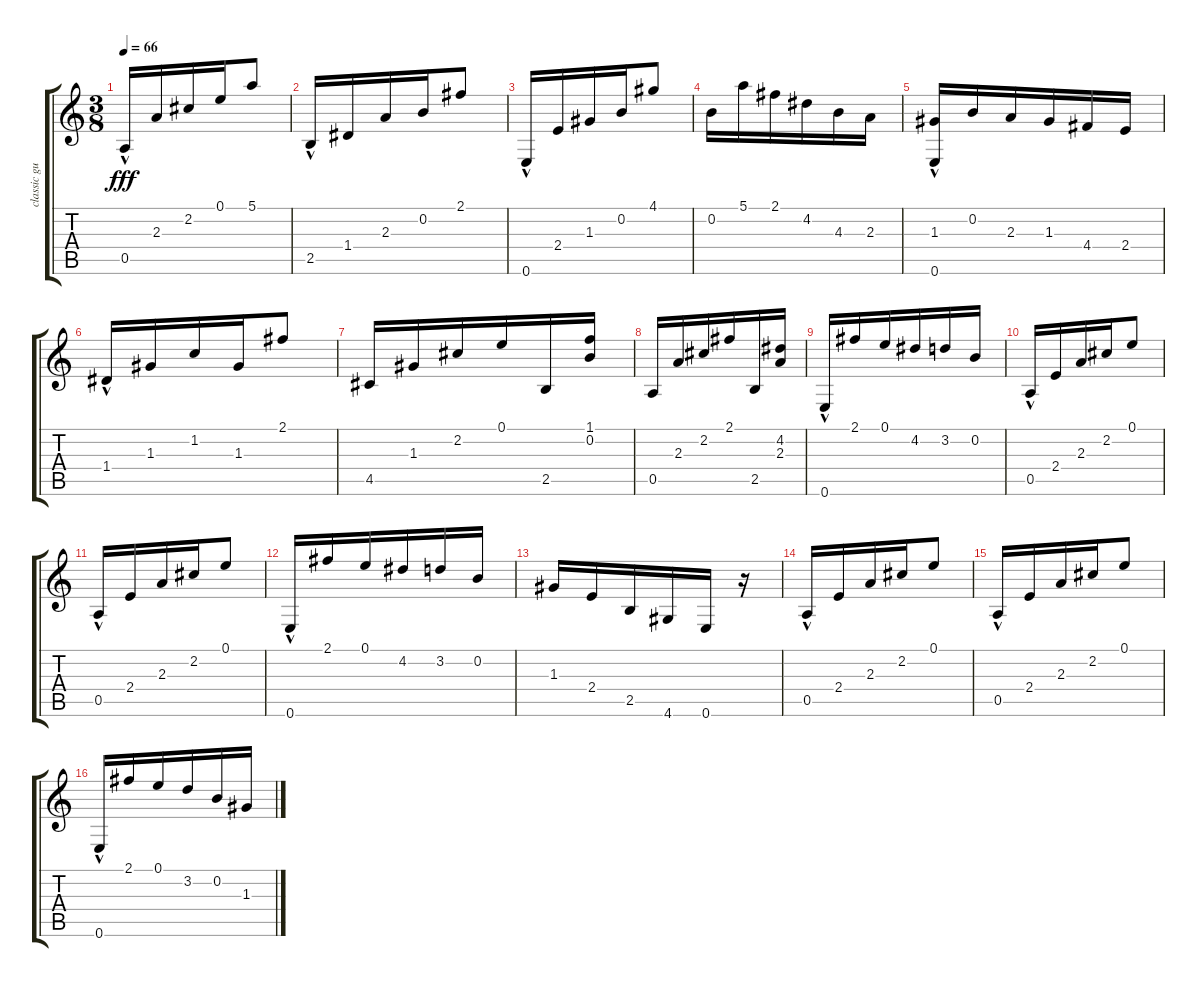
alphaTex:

\track ("classic guitar" "classic gu") {instrument acousticguitarnylon}
\staff {score tabs}
\tuning (E4 B3 G3 D3 A2 E2) {hide}
\ts (3 8)
\tempo 66
\clef g2
\ks c
0.5{hac}.16{dy fff} 2.3.16 2.2.16 0.1.16 5.1.8 |
2.5{hac}.16 1.4.16 2.3.16 0.2.16 2.1.8 |
0.6{hac}.16 2.4.16 1.3.16 0.2.16 4.1.8 |
0.2.16 5.1.16 2.1.16 4.2.16 4.3.16 2.3.16 |
(1.3 0.6{hac}).16 0.2.16 2.3.16 1.3.16 4.4.16 2.4.16 |
1.4{hac}.16 1.3.16 1.2.16 1.3.16 2.1.8 |
4.5.16 1.3.16 2.2.16 0.1.16 2.5.16 (1.1 0.2).16 |
0.5.16 2.3.16 2.2.16 2.1.16 2.5.16 (4.2 2.3).16 |
0.6{hac}.16 2.1.16 0.1.16 4.2.16 3.2.16 0.2.16 |
0.5{hac}.16 2.4.16 2.3.16 2.2.16 0.1.8 |
0.5{hac}.16 2.4.16 2.3.16 2.2.16 0.1.8 |
0.6{hac}.16 2.1.16 0.1.16 4.2.16 3.2.16 0.2.16 |
1.3.16 2.4.16 2.5.16 4.6.16 0.6.16 r.16 |
0.5{hac}.16 2.4.16 2.3.16 2.2.16 0.1.8 |
0.5{hac}.16 2.4.16 2.3.16 2.2.16 0.1.8 |
0.6{hac}.16 2.1.16 0.1.16 3.2.16 0.2.16 1.3.16
